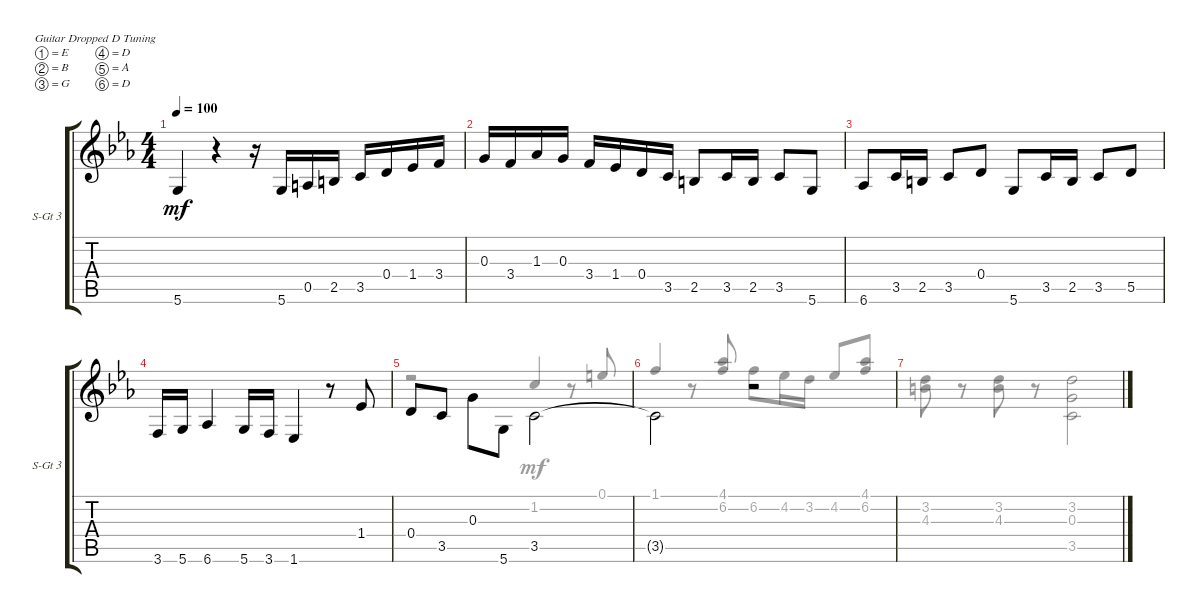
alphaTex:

\defaultSystemsLayout 4
\bracketExtendMode groupsimilarinstruments
\useSystemSignSeparator
\singleTrackTrackNamePolicy allsystems
\multiTrackTrackNamePolicy allsystems
\firstSystemTrackNameOrientation horizontal
\otherSystemsTrackNameOrientation horizontal
\track ("Steel Guitar 3" "S-Gt 3") {instrument acousticguitarsteel}
\staff {score tabs}
\tuning (E4 B3 G3 D3 A2 D2)
\voice
\ts (4 4)
\tempo 100
\clef g2
\ks cminor
5.6.4{dy mf} r.4 r.16 5.6.16 0.5.16 2.5.16{beam split} 3.5.16 0.4.16 1.4.16 3.4.16 |
0.3.16 3.4.16 1.3.16 0.3.16{beam split} 3.4.16 1.4.16 0.4.16 3.5.16 2.5.8 3.5.16 2.5.16 3.5.8 5.6.8 |
6.6.8 3.5.16 2.5.16 3.5.8 0.4.8 5.6.8 3.5.16 2.5.16 3.5.8 5.5.8 |
3.6.16 5.6.16 6.6.4 5.6.16 3.6.16 1.6.4 r.8 1.4.8 |
0.4.8 3.5.8 0.3.8 5.6.8 3.5.2{beam invert} |
3.5{t}.2{beam invert} r.2 |
\voice
\clef g2
\ottava regular
\simile none
\ks cminor
|
|
|
|
r.2 1.2.4{beam invert} r.8 0.1.8{beam invert} |
1.1.4{beam invert beam split} r.8{beam split} (6.2 4.1).8{beam invert} 6.2.8 4.2.16 3.2.16 4.2.8 (6.2 4.1).8{beam invert} |
(4.3 3.2).8{beam split} r.8{beam split} (3.2 4.3).8 r.8 (3.5 0.3 3.2).2
